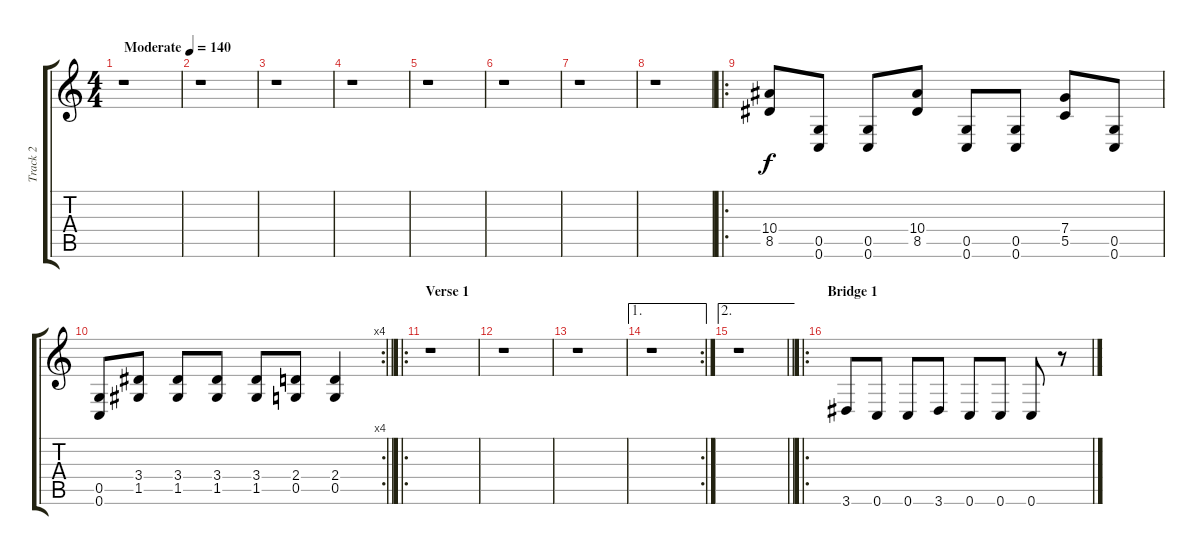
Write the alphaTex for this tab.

\track ("Track 2" "Track 2") {instrument distortionguitar}
\staff {score tabs}
\tuning (D4 A3 F3 C3 G2 C2) {hide}
\ts (4 4)
\tempo (140 "Moderate")
\clef g2
\ks c
r.1{dy f instrument distortionguitar} |
r.1 |
r.1 |
r.1 |
r.1 |
r.1 |
r.1 |
r.1 |
\ro
(10.4 8.5).8 (0.5 0.6).8 (0.5 0.6).8 (10.4 8.5).8 (0.5 0.6).8 (0.5 0.6).8 (7.4 5.5).8 (0.5 0.6).8 |
\rc 4
\barLineRight lightlight
(0.5 0.6).8 (3.4 1.5).8 (3.4 1.5).8 (3.4 1.5).8 (3.4 1.5).8 (2.4 0.5).8 (2.4 0.5).4 |
\ro
\section ("" "Verse 1")
r.1 |
r.1 |
r.1 |
\ae 1
\rc 2
r.1 |
\ae 2
\barLineRight lightlight
r.1 |
\ro
\section ("" "Bridge 1")
3.6.8 0.6.8 0.6.8 3.6.8 0.6.8 0.6.8 0.6.8 r.8
